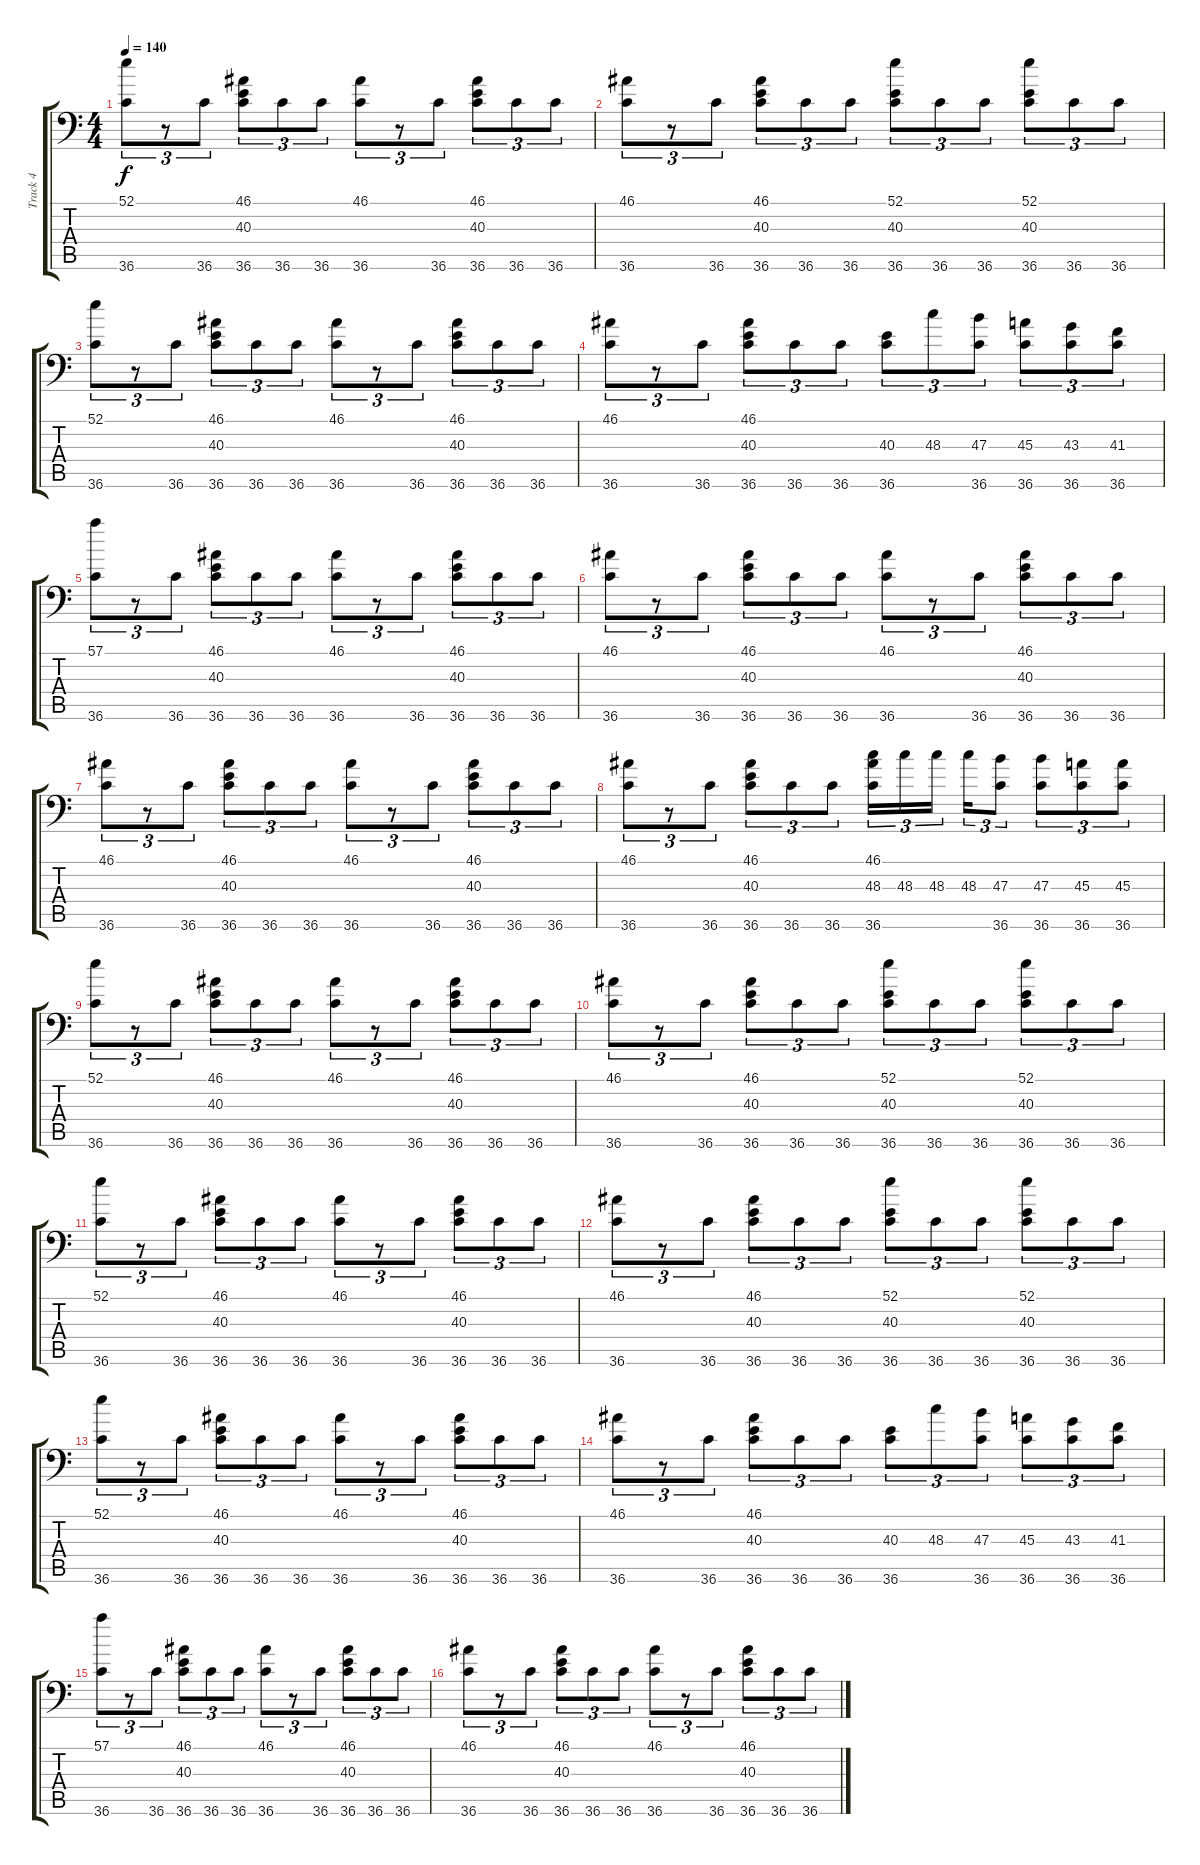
\track ("Track 4" "Track 4") {instrument acousticgrandpiano}
\staff {score tabs}
\tuning (C-1 C-1 C-1 C-1 C-1 C-1) {hide}
\ts (4 4)
\tempo 140
\clef f4
\ks c
(52.1 36.6).8{tu (3 2) dy f} r.8{tu (3 2)} 36.6.8{tu (3 2)} (46.1 40.3 36.6).8{tu (3 2)} 36.6.8{tu (3 2)} 36.6.8{tu (3 2)} (46.1 36.6).8{tu (3 2)} r.8{tu (3 2)} 36.6.8{tu (3 2)} (46.1 40.3 36.6).8{tu (3 2)} 36.6.8{tu (3 2)} 36.6.8{tu (3 2)} |
(46.1 36.6).8{tu (3 2)} r.8{tu (3 2)} 36.6.8{tu (3 2)} (46.1 40.3 36.6).8{tu (3 2)} 36.6.8{tu (3 2)} 36.6.8{tu (3 2)} (52.1 40.3 36.6).8{tu (3 2)} 36.6.8{tu (3 2)} 36.6.8{tu (3 2)} (52.1 40.3 36.6).8{tu (3 2)} 36.6.8{tu (3 2)} 36.6.8{tu (3 2)} |
(52.1 36.6).8{tu (3 2)} r.8{tu (3 2)} 36.6.8{tu (3 2)} (46.1 40.3 36.6).8{tu (3 2)} 36.6.8{tu (3 2)} 36.6.8{tu (3 2)} (46.1 36.6).8{tu (3 2)} r.8{tu (3 2)} 36.6.8{tu (3 2)} (46.1 40.3 36.6).8{tu (3 2)} 36.6.8{tu (3 2)} 36.6.8{tu (3 2)} |
(46.1 36.6).8{tu (3 2)} r.8{tu (3 2)} 36.6.8{tu (3 2)} (46.1 40.3 36.6).8{tu (3 2)} 36.6.8{tu (3 2)} 36.6.8{tu (3 2)} (40.3 36.6).8{tu (3 2)} 48.3.8{tu (3 2)} (47.3 36.6).8{tu (3 2)} (45.3 36.6).8{tu (3 2)} (43.3 36.6).8{tu (3 2)} (41.3 36.6).8{tu (3 2)} |
(57.1 36.6).8{tu (3 2)} r.8{tu (3 2)} 36.6.8{tu (3 2)} (46.1 40.3 36.6).8{tu (3 2)} 36.6.8{tu (3 2)} 36.6.8{tu (3 2)} (46.1 36.6).8{tu (3 2)} r.8{tu (3 2)} 36.6.8{tu (3 2)} (46.1 40.3 36.6).8{tu (3 2)} 36.6.8{tu (3 2)} 36.6.8{tu (3 2)} |
(46.1 36.6).8{tu (3 2)} r.8{tu (3 2)} 36.6.8{tu (3 2)} (46.1 40.3 36.6).8{tu (3 2)} 36.6.8{tu (3 2)} 36.6.8{tu (3 2)} (46.1 36.6).8{tu (3 2)} r.8{tu (3 2)} 36.6.8{tu (3 2)} (46.1 40.3 36.6).8{tu (3 2)} 36.6.8{tu (3 2)} 36.6.8{tu (3 2)} |
(46.1 36.6).8{tu (3 2)} r.8{tu (3 2)} 36.6.8{tu (3 2)} (46.1 40.3 36.6).8{tu (3 2)} 36.6.8{tu (3 2)} 36.6.8{tu (3 2)} (46.1 36.6).8{tu (3 2)} r.8{tu (3 2)} 36.6.8{tu (3 2)} (46.1 40.3 36.6).8{tu (3 2)} 36.6.8{tu (3 2)} 36.6.8{tu (3 2)} |
(46.1 36.6).8{tu (3 2)} r.8{tu (3 2)} 36.6.8{tu (3 2)} (46.1 40.3 36.6).8{tu (3 2)} 36.6.8{tu (3 2)} 36.6.8{tu (3 2)} (46.1 48.3 36.6).16{tu (3 2)} 48.3.16{tu (3 2)} 48.3.16{tu (3 2)} 48.3.16{tu (3 2)} (47.3 36.6).8{tu (3 2)} (47.3 36.6).8{tu (3 2)} (45.3 36.6).8{tu (3 2)} (45.3 36.6).8{tu (3 2)} |
(52.1 36.6).8{tu (3 2)} r.8{tu (3 2)} 36.6.8{tu (3 2)} (46.1 40.3 36.6).8{tu (3 2)} 36.6.8{tu (3 2)} 36.6.8{tu (3 2)} (46.1 36.6).8{tu (3 2)} r.8{tu (3 2)} 36.6.8{tu (3 2)} (46.1 40.3 36.6).8{tu (3 2)} 36.6.8{tu (3 2)} 36.6.8{tu (3 2)} |
(46.1 36.6).8{tu (3 2)} r.8{tu (3 2)} 36.6.8{tu (3 2)} (46.1 40.3 36.6).8{tu (3 2)} 36.6.8{tu (3 2)} 36.6.8{tu (3 2)} (52.1 40.3 36.6).8{tu (3 2)} 36.6.8{tu (3 2)} 36.6.8{tu (3 2)} (52.1 40.3 36.6).8{tu (3 2)} 36.6.8{tu (3 2)} 36.6.8{tu (3 2)} |
(52.1 36.6).8{tu (3 2)} r.8{tu (3 2)} 36.6.8{tu (3 2)} (46.1 40.3 36.6).8{tu (3 2)} 36.6.8{tu (3 2)} 36.6.8{tu (3 2)} (46.1 36.6).8{tu (3 2)} r.8{tu (3 2)} 36.6.8{tu (3 2)} (46.1 40.3 36.6).8{tu (3 2)} 36.6.8{tu (3 2)} 36.6.8{tu (3 2)} |
(46.1 36.6).8{tu (3 2)} r.8{tu (3 2)} 36.6.8{tu (3 2)} (46.1 40.3 36.6).8{tu (3 2)} 36.6.8{tu (3 2)} 36.6.8{tu (3 2)} (52.1 40.3 36.6).8{tu (3 2)} 36.6.8{tu (3 2)} 36.6.8{tu (3 2)} (52.1 40.3 36.6).8{tu (3 2)} 36.6.8{tu (3 2)} 36.6.8{tu (3 2)} |
(52.1 36.6).8{tu (3 2)} r.8{tu (3 2)} 36.6.8{tu (3 2)} (46.1 40.3 36.6).8{tu (3 2)} 36.6.8{tu (3 2)} 36.6.8{tu (3 2)} (46.1 36.6).8{tu (3 2)} r.8{tu (3 2)} 36.6.8{tu (3 2)} (46.1 40.3 36.6).8{tu (3 2)} 36.6.8{tu (3 2)} 36.6.8{tu (3 2)} |
(46.1 36.6).8{tu (3 2)} r.8{tu (3 2)} 36.6.8{tu (3 2)} (46.1 40.3 36.6).8{tu (3 2)} 36.6.8{tu (3 2)} 36.6.8{tu (3 2)} (40.3 36.6).8{tu (3 2)} 48.3.8{tu (3 2)} (47.3 36.6).8{tu (3 2)} (45.3 36.6).8{tu (3 2)} (43.3 36.6).8{tu (3 2)} (41.3 36.6).8{tu (3 2)} |
(57.1 36.6).8{tu (3 2)} r.8{tu (3 2)} 36.6.8{tu (3 2)} (46.1 40.3 36.6).8{tu (3 2)} 36.6.8{tu (3 2)} 36.6.8{tu (3 2)} (46.1 36.6).8{tu (3 2)} r.8{tu (3 2)} 36.6.8{tu (3 2)} (46.1 40.3 36.6).8{tu (3 2)} 36.6.8{tu (3 2)} 36.6.8{tu (3 2)} |
(46.1 36.6).8{tu (3 2)} r.8{tu (3 2)} 36.6.8{tu (3 2)} (46.1 40.3 36.6).8{tu (3 2)} 36.6.8{tu (3 2)} 36.6.8{tu (3 2)} (46.1 36.6).8{tu (3 2)} r.8{tu (3 2)} 36.6.8{tu (3 2)} (46.1 40.3 36.6).8{tu (3 2)} 36.6.8{tu (3 2)} 36.6.8{tu (3 2)}
